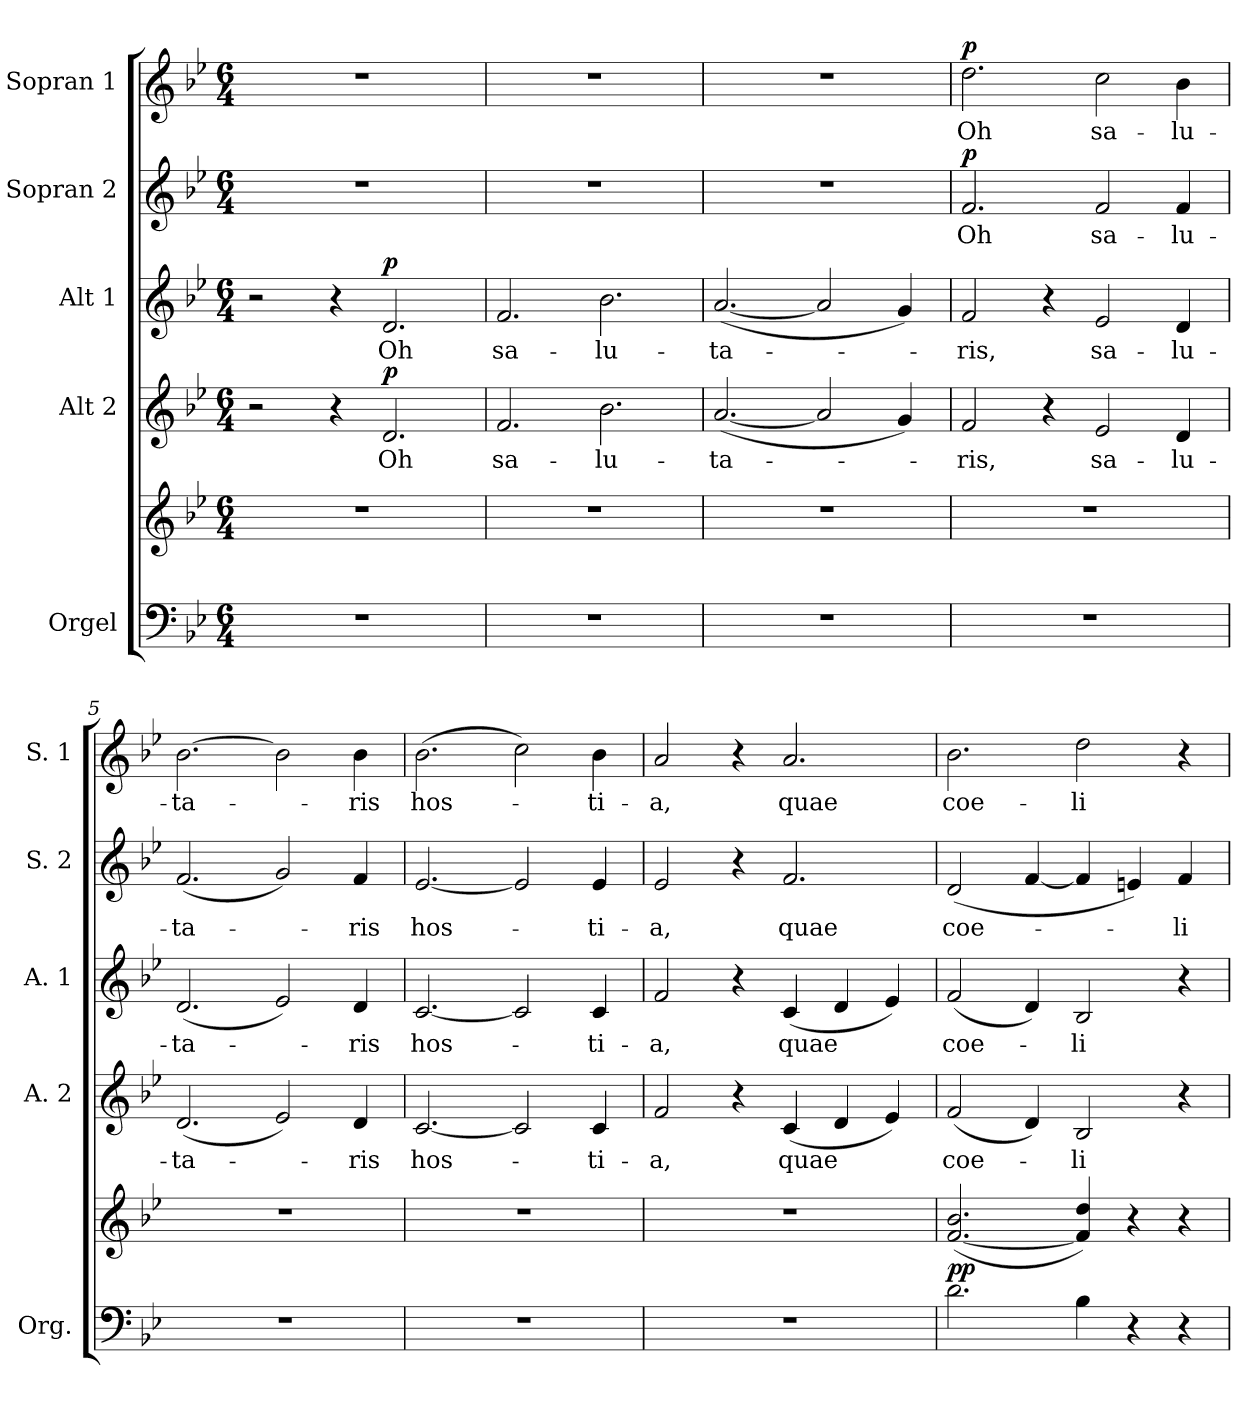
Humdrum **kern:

**kern	**kern	**dynam	**kern	**text	**dynam	**kern	**text	**dynam	**kern	**text	**dynam	**kern	**text	**dynam
*part5	*part5	*part5	*part4	*part4	*part4	*part3	*part3	*part3	*part2	*part2	*part2	*part1	*part1	*part1
*staff6	*staff5	*staff5/6	*staff4	*staff4	*staff4	*staff3	*staff3	*staff3	*staff2	*staff2	*staff2	*staff1	*staff1	*staff1
*I"Orgel	*	*	*I"Alt 2	*	*	*I"Alt 1	*	*	*I"Sopran 2	*	*	*I"Sopran 1	*	*
*I'Org.	*	*	*I'A. 2	*	*	*I'A. 1	*	*	*I'S. 2	*	*	*I'S. 1	*	*
*clefF4	*clefG2	*	*clefG2	*	*	*clefG2	*	*	*clefG2	*	*	*clefG2	*	*
*k[b-e-]	*k[b-e-]	*	*k[b-e-]	*	*	*k[b-e-]	*	*	*k[b-e-]	*	*	*k[b-e-]	*	*
*B-:	*B-:	*	*B-:	*	*	*B-:	*	*	*B-:	*	*	*B-:	*	*
*M6/4	*M6/4	*	*M6/4	*	*	*M6/4	*	*	*M6/4	*	*	*M6/4	*	*
=1	=1	=1	=1	=1	=1	=1	=1	=1	=1	=1	=1	=1	=1	=1
1.r	1.r	.	2r	.	.	2r	.	.	1.r	.	.	1.r	.	.
.	.	.	4r	.	.	4r	.	.	.	.	.	.	.	.
!	!	!	!	!LO:LY:b	!LO:DY:a	!	!LO:LY:b	!LO:DY:a	!	!	!	!	!	!
.	.	.	2.d/	Oh	p	2.d/	Oh	p	.	.	.	.	.	.
=2	=2	=2	=2	=2	=2	=2	=2	=2	=2	=2	=2	=2	=2	=2
!	!	!	!	!LO:LY:b	!	!	!LO:LY:b	!	!	!	!	!	!	!
1.r	1.r	.	2.f/	sa-	.	2.f/	sa-	.	1.r	.	.	1.r	.	.
!	!	!	!	!LO:LY:b	!	!	!LO:LY:b	!	!	!	!	!	!	!
.	.	.	2.b-\	-lu-	.	2.b-\	-lu-	.	.	.	.	.	.	.
=3	=3	=3	=3	=3	=3	=3	=3	=3	=3	=3	=3	=3	=3	=3
!	!	!	!	!LO:LY:b	!	!	!LO:LY:b	!	!	!	!	!	!	!
1.r	1.r	.	(<[2.a/	-ta-	.	(<[2.a/	-ta-	.	1.r	.	.	1.r	.	.
.	.	.	2a/]	.	.	2a/]	.	.	.	.	.	.	.	.
.	.	.	4g/)	.	.	4g/)	.	.	.	.	.	.	.	.
=4	=4	=4	=4	=4	=4	=4	=4	=4	=4	=4	=4	=4	=4	=4
!	!	!	!	!LO:LY:b	!	!	!LO:LY:b	!	!	!LO:LY:b	!LO:DY:a	!	!LO:LY:b	!LO:DY:a
1.r	1.r	.	2f/	-ris,	.	2f/	-ris,	.	2.f/	Oh	p	2.dd\	Oh	p
.	.	.	4r	.	.	4r	.	.	.	.	.	.	.	.
!	!	!	!	!LO:LY:b	!	!	!LO:LY:b	!	!	!LO:LY:b	!	!	!LO:LY:b	!
.	.	.	2e-/	sa-	.	2e-/	sa-	.	2f/	sa-	.	2cc\	sa-	.
!	!	!	!	!LO:LY:b	!	!	!LO:LY:b	!	!	!LO:LY:b	!	!	!LO:LY:b	!
.	.	.	4d/	-lu-	.	4d/	-lu-	.	4f/	-lu-	.	4b-\	-lu-	.
=5	=5	=5	=5	=5	=5	=5	=5	=5	=5	=5	=5	=5	=5	=5
!	!	!	!	!LO:LY:b	!	!	!LO:LY:b	!	!	!LO:LY:b	!	!	!LO:LY:b	!
1.r	1.r	.	(<2.d/	-ta-	.	(<2.d/	-ta-	.	(<2.f/	-ta-	.	[2.b-\	-ta-	.
.	.	.	2e-/)	.	.	2e-/)	.	.	2g/)	.	.	2b-\]	.	.
!	!	!	!	!LO:LY:b	!	!	!LO:LY:b	!	!	!LO:LY:b	!	!	!LO:LY:b	!
.	.	.	4d/	-ris	.	4d/	-ris	.	4f/	-ris	.	4b-\	-ris	.
!!LO:LB:g=z
=6	=6	=6	=6	=6	=6	=6	=6	=6	=6	=6	=6	=6	=6	=6
!	!	!	!	!LO:LY:b	!	!	!LO:LY:b	!	!	!LO:LY:b	!	!	!LO:LY:b	!
1.r	1.r	.	[2.c/	hos-	.	[2.c/	hos-	.	[2.e-/	hos-	.	(>2.b-\	hos-	.
.	.	.	2c/]	.	.	2c/]	.	.	2e-/]	.	.	2cc\)	.	.
!	!	!	!	!LO:LY:b	!	!	!LO:LY:b	!	!	!LO:LY:b	!	!	!LO:LY:b	!
.	.	.	4c/	-ti-	.	4c/	-ti-	.	4e-/	-ti-	.	4b-\	-ti-	.
=7	=7	=7	=7	=7	=7	=7	=7	=7	=7	=7	=7	=7	=7	=7
!	!	!	!	!LO:LY:b	!	!	!LO:LY:b	!	!	!LO:LY:b	!	!	!LO:LY:b	!
1.r	1.r	.	2f/	-a,	.	2f/	-a,	.	2e-/	-a,	.	2a/	-a,	.
.	.	.	4r	.	.	4r	.	.	4r	.	.	4r	.	.
!	!	!	!	!LO:LY:b	!	!	!LO:LY:b	!	!	!LO:LY:b	!	!	!LO:LY:b	!
.	.	.	(<4c/	quae	.	(<4c/	quae	.	2.f/	quae	.	2.a/	quae	.
.	.	.	4d/	.	.	4d/	.	.	.	.	.	.	.	.
.	.	.	4e-/)	.	.	4e-/)	.	.	.	.	.	.	.	.
=8	=8	=8	=8	=8	=8	=8	=8	=8	=8	=8	=8	=8	=8	=8
!	!	!LO:DY:b	!	!LO:LY:b	!	!	!LO:LY:b	!	!	!LO:LY:b	!	!	!LO:LY:b	!
2.d\	([2.f/ 2.b-/	pp	(<2f/	coe-	.	(<2f/	coe-	.	(<2d/	coe-	.	2.b-\	coe-	.
.	.	.	4d/)	.	.	4d/)	.	.	[4f/	.	.	.	.	.
!	!	!	!	!LO:LY:b	!	!	!LO:LY:b	!	!	!	!	!	!LO:LY:b	!
4B-\	4f/] 4dd/)	.	2B-/	-li	.	2B-/	-li	.	4f/]	.	.	2dd\	-li	.
4r	4r	.	.	.	.	.	.	.	4en/)	.	.	.	.	.
!	!	!	!	!	!	!	!	!	!	!LO:LY:b	!	!	!	!
4r	4r	.	4r	.	.	4r	.	.	4f/	-li	.	4r	.	.
=	=	=	=	=	=	=	=	=	=	=	=	=	=	=
*-	*-	*-	*-	*-	*-	*-	*-	*-	*-	*-	*-	*-	*-	*-
